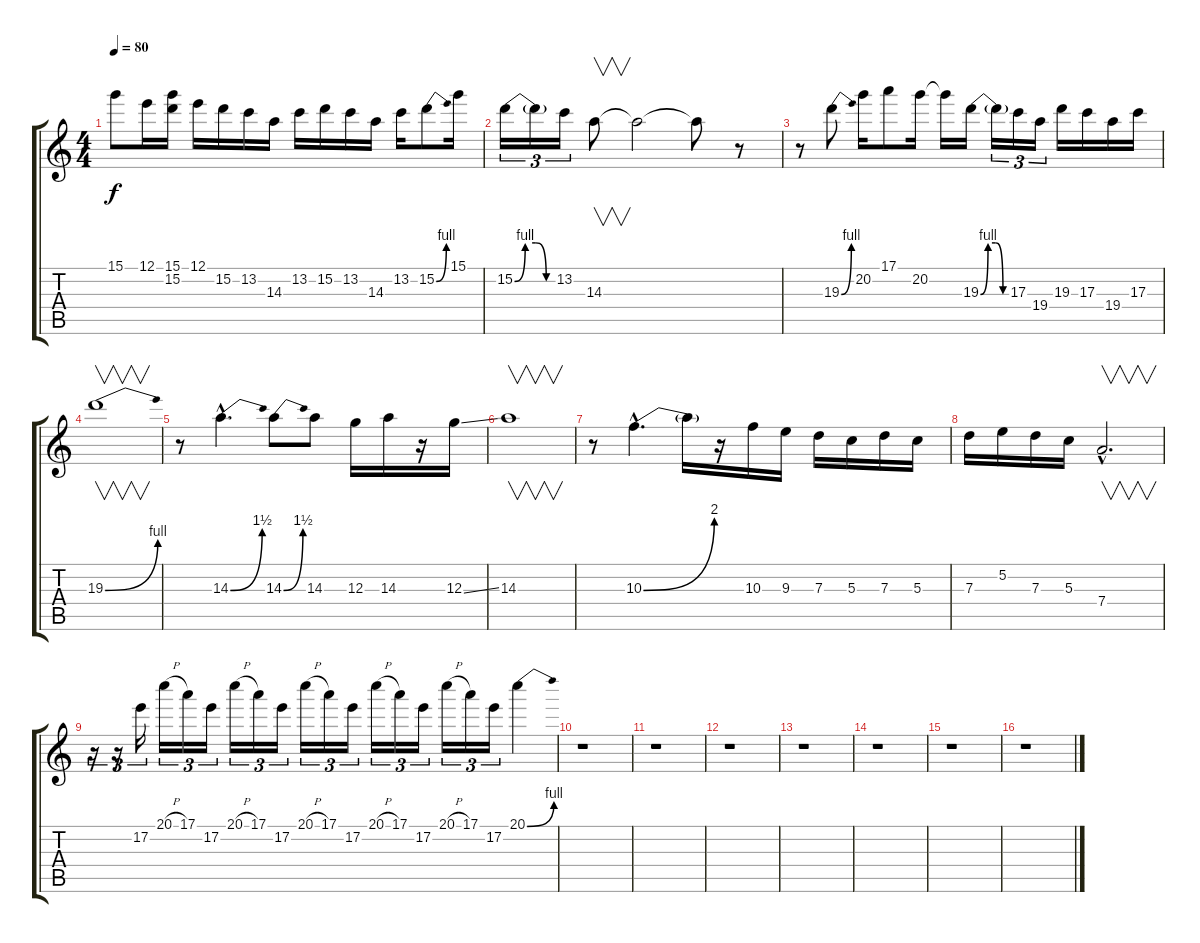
\track "" {instrument overdrivenguitar}
\staff {score tabs}
\tuning (E4 B3 G3 D3 A2 E2) {hide}
\ts (4 4)
\tempo 80
\clef g2
\ks c
15.1{t}.8{dy f} 12.1.16 (15.1 15.2).16 12.1.16 15.2.16 13.2.16 14.3.16 13.2.16 15.2.16 13.2.16 14.3.16 13.2.16 15.2{be (bend 0 0 60 4)}.8 15.1.16 |
15.2{be (custom 0 0 15 4 30 4 45 0 60 0)}.16{tu (3 2)} 15.2{t}.16{tu (3 2)} 13.2.16{tu (3 2)} 14.3.8{v} 14.3{t}.2 14.3{t}.8 r.8 |
r.8 19.3{be (bend 0 0 60 4)}.8 20.2.16 17.1.8 20.2.16 20.2{t}.16 19.3{be (custom 0 0 15 4 30 4 45 0 60 0)}.16 19.3{t}.16{tu (3 2)} 17.3.16{tu (3 2)} 19.4.16{tu (3 2)} 19.3.16 17.3.16 19.4.16 17.3.16 |
19.3{be (bend 0 0 60 4)}.1{v} |
r.8 14.3{be (bend 0 0 60 6) hac}.4{d} 14.3{be (bend 0 0 60 6)}.8 14.3.8 12.3.16 14.3.16 r.16 12.3{ss}.16 |
14.3.1{v} |
r.8 10.3{be (bend 0 0 60 8) hac}.4{d} 10.3{t}.16 r.16 10.3.16 9.3.16 7.3.16 5.3.16 7.3.16 5.3.16 |
7.3.16 5.2.16 7.3.16 5.3.16 7.4{hac}.2{v d} |
r.16{tu (3 2)} r.16{tu (3 2)} 17.2.16{tu (3 2)} 20.1{h}.16{tu (3 2)} 17.1.16{tu (3 2)} 17.2.16{tu (3 2)} 20.1{h}.16{tu (3 2)} 17.1.16{tu (3 2)} 17.2.16{tu (3 2)} 20.1{h}.16{tu (3 2)} 17.1.16{tu (3 2)} 17.2.16{tu (3 2)} 20.1{h}.16{tu (3 2)} 17.1.16{tu (3 2)} 17.2.16{tu (3 2)} 20.1{h}.16{tu (3 2)} 17.1.16{tu (3 2)} 17.2.16{tu (3 2)} 20.1{be (bend 0 0 60 4)}.4 |
r.1 |
r.1 |
r.1 |
r.1 |
r.1 |
r.1 |
r.1
